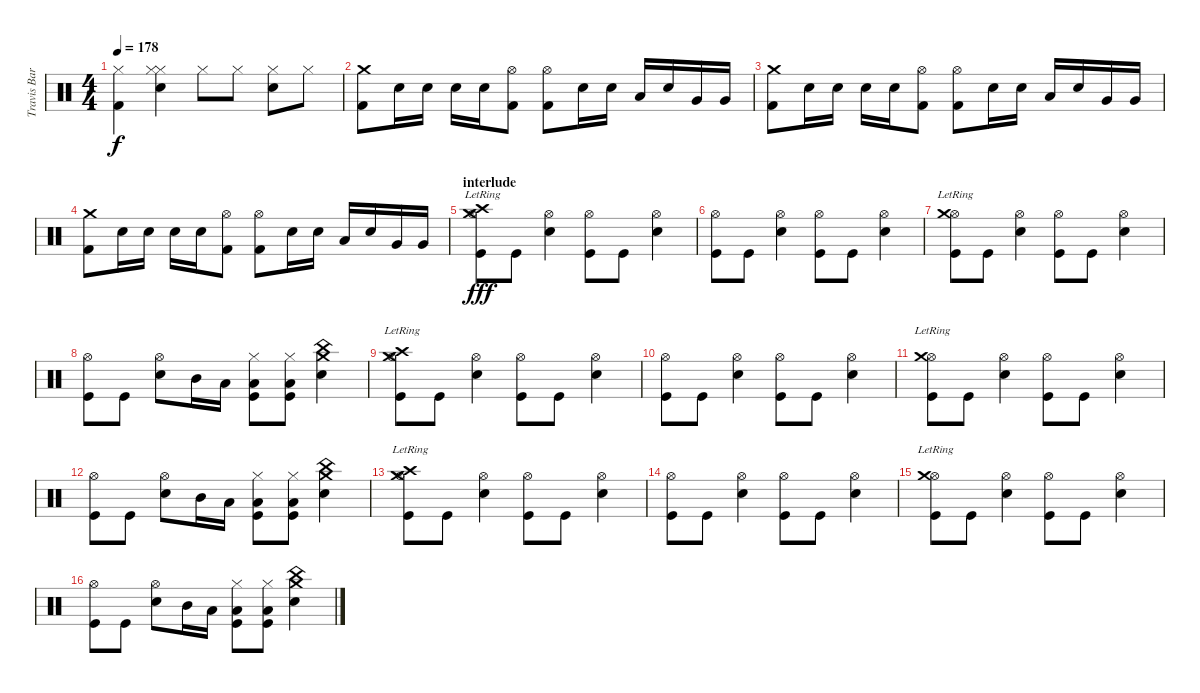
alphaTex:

\track ("Travis Barker" "Travis Bar") {instrument percussion}
\staff {score}
\articulation defaults
\ts (4 4)
\tempo 178
\clef neutral
\ks c
("Hi-Hat (closed)" "Kick (hit) 2").4{dy f} ("Hi-Hat (closed)" "Hi-Hat (closed)" "Electric Snare (hit)").4 "Hi-Hat (closed)".8 "Hi-Hat (closed)".8 ("Hi-Hat (closed)" "Electric Snare (hit)").8 "Hi-Hat (closed)".8 |
("Kick (hit) 2" "Crash medium (hit)").8 "Snare (hit) 2".16 "Snare (hit) 2".16 "Snare (hit) 2".16 "Snare (hit) 2".16 ("Hi-Hat (open)" "Kick (hit) 2").8 ("Hi-Hat (open)" "Kick (hit) 2").8 "Snare (hit) 2".16 "Snare (hit) 2".16 "Low Tom (hit)".16 "Snare (hit) 2".16 "Very Low Tom (hit)".16 "Very Low Tom (hit)".16 |
("Kick (hit) 2" "Crash medium (hit)").8 "Snare (hit) 2".16 "Snare (hit) 2".16 "Snare (hit) 2".16 "Snare (hit) 2".16 ("Hi-Hat (open)" "Kick (hit) 2").8 ("Hi-Hat (open)" "Kick (hit) 2").8 "Snare (hit) 2".16 "Snare (hit) 2".16 "Low Tom (hit)".16 "Snare (hit) 2".16 "Very Low Tom (hit)".16 "Very Low Tom (hit)".16 |
("Kick (hit) 2" "Crash medium (hit)").8 "Snare (hit) 2".16 "Snare (hit) 2".16 "Snare (hit) 2".16 "Snare (hit) 2".16 ("Hi-Hat (open)" "Kick (hit) 2").8 ("Hi-Hat (open)" "Kick (hit) 2").8 "Snare (hit) 2".16 "Snare (hit) 2".16 "Low Tom (hit)".16 "Snare (hit) 2".16 "Very Low Tom (hit)".16 "Very Low Tom (hit)".16 |
\section ("" "interlude")
("Crash high (hit)"{lr} "Hi-Hat (open)" "Crash medium (hit)"{lr} "Kick (hit)").8{dy fff} "Kick (hit)".8 ("Hi-Hat (open)" "Snare (hit) 2").4 ("Hi-Hat (open)" "Kick (hit)").8 "Kick (hit)".8 ("Hi-Hat (open)" "Snare (hit) 2").4 |
("Hi-Hat (open)" "Kick (hit)").8 "Kick (hit)".8 ("Hi-Hat (open)" "Snare (hit) 2").4 ("Hi-Hat (open)" "Kick (hit)").8 "Kick (hit)".8 ("Hi-Hat (open)" "Snare (hit) 2").4 |
("Hi-Hat (open)" "Crash medium (hit)"{lr} "Kick (hit)").8 "Kick (hit)".8 ("Hi-Hat (open)" "Snare (hit) 2").4 ("Hi-Hat (open)" "Kick (hit)").8 "Kick (hit)".8 ("Hi-Hat (open)" "Snare (hit) 2").4 |
("Hi-Hat (open)" "Kick (hit)").8 "Kick (hit)".8 ("Hi-Hat (open)" "Snare (hit) 2").8 "Mid Tom (hit)".16 "Low Tom (hit)".16 ("Hi-Hat (closed)" "Low Floor Tom (hit)" "Kick (hit)").8 ("Hi-Hat (closed)" "Low Floor Tom (hit)" "Kick (hit)").8 ("Crash medium (hit)" "China (hit)" "Snare (hit) 2").4 |
("Crash high (hit)"{lr} "Hi-Hat (open)" "Crash medium (hit)"{lr} "Kick (hit)").8 "Kick (hit)".8 ("Hi-Hat (open)" "Snare (hit) 2").4 ("Hi-Hat (open)" "Kick (hit)").8 "Kick (hit)".8 ("Hi-Hat (open)" "Snare (hit) 2").4 |
("Hi-Hat (open)" "Kick (hit)").8 "Kick (hit)".8 ("Hi-Hat (open)" "Snare (hit) 2").4 ("Hi-Hat (open)" "Kick (hit)").8 "Kick (hit)".8 ("Hi-Hat (open)" "Snare (hit) 2").4 |
("Hi-Hat (open)" "Crash medium (hit)"{lr} "Kick (hit)").8 "Kick (hit)".8 ("Hi-Hat (open)" "Snare (hit) 2").4 ("Hi-Hat (open)" "Kick (hit)").8 "Kick (hit)".8 ("Hi-Hat (open)" "Snare (hit) 2").4 |
("Hi-Hat (open)" "Kick (hit)").8 "Kick (hit)".8 ("Hi-Hat (open)" "Snare (hit) 2").8 "Mid Tom (hit)".16 "Low Tom (hit)".16 ("Hi-Hat (closed)" "Low Floor Tom (hit)" "Kick (hit)").8 ("Hi-Hat (closed)" "Low Floor Tom (hit)" "Kick (hit)").8 ("Crash medium (hit)" "China (hit)" "Snare (hit) 2").4 |
("Crash high (hit)"{lr} "Hi-Hat (open)" "Crash medium (hit)"{lr} "Kick (hit)").8 "Kick (hit)".8 ("Hi-Hat (open)" "Snare (hit) 2").4 ("Hi-Hat (open)" "Kick (hit)").8 "Kick (hit)".8 ("Hi-Hat (open)" "Snare (hit) 2").4 |
("Hi-Hat (open)" "Kick (hit)").8 "Kick (hit)".8 ("Hi-Hat (open)" "Snare (hit) 2").4 ("Hi-Hat (open)" "Kick (hit)").8 "Kick (hit)".8 ("Hi-Hat (open)" "Snare (hit) 2").4 |
("Hi-Hat (open)" "Crash medium (hit)"{lr} "Kick (hit)").8 "Kick (hit)".8 ("Hi-Hat (open)" "Snare (hit) 2").4 ("Hi-Hat (open)" "Kick (hit)").8 "Kick (hit)".8 ("Hi-Hat (open)" "Snare (hit) 2").4 |
("Hi-Hat (open)" "Kick (hit)").8 "Kick (hit)".8 ("Hi-Hat (open)" "Snare (hit) 2").8 "Mid Tom (hit)".16 "Low Tom (hit)".16 ("Hi-Hat (closed)" "Low Floor Tom (hit)" "Kick (hit)").8 ("Hi-Hat (closed)" "Low Floor Tom (hit)" "Kick (hit)").8 ("Crash medium (hit)" "China (hit)" "Snare (hit) 2").4
